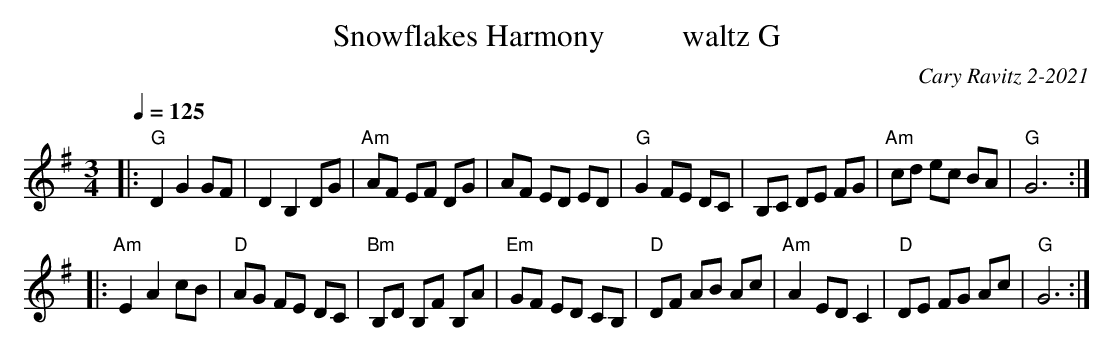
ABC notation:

X:1
T: Snowflakes Harmony          waltz G
C: Cary Ravitz 2-2021
M: 3/4
L: 1/8
Q: 1/4=125
K: G
|: "G"D2 G2 GF | D2 B,2 DG | "Am"AF EF DG | AF ED ED| "G"G2 FE DC | B,C DE FG | "Am"cd ec BA | "G"G6 :|
|: "Am"E2 A2 cB | "D"AG FE DC | "Bm"B,D B,F B,A | "Em"GF ED CB, | "D"DF AB Ac | "Am"A2 ED C2 | "D"DE FG Ac | "G"G6 :|
